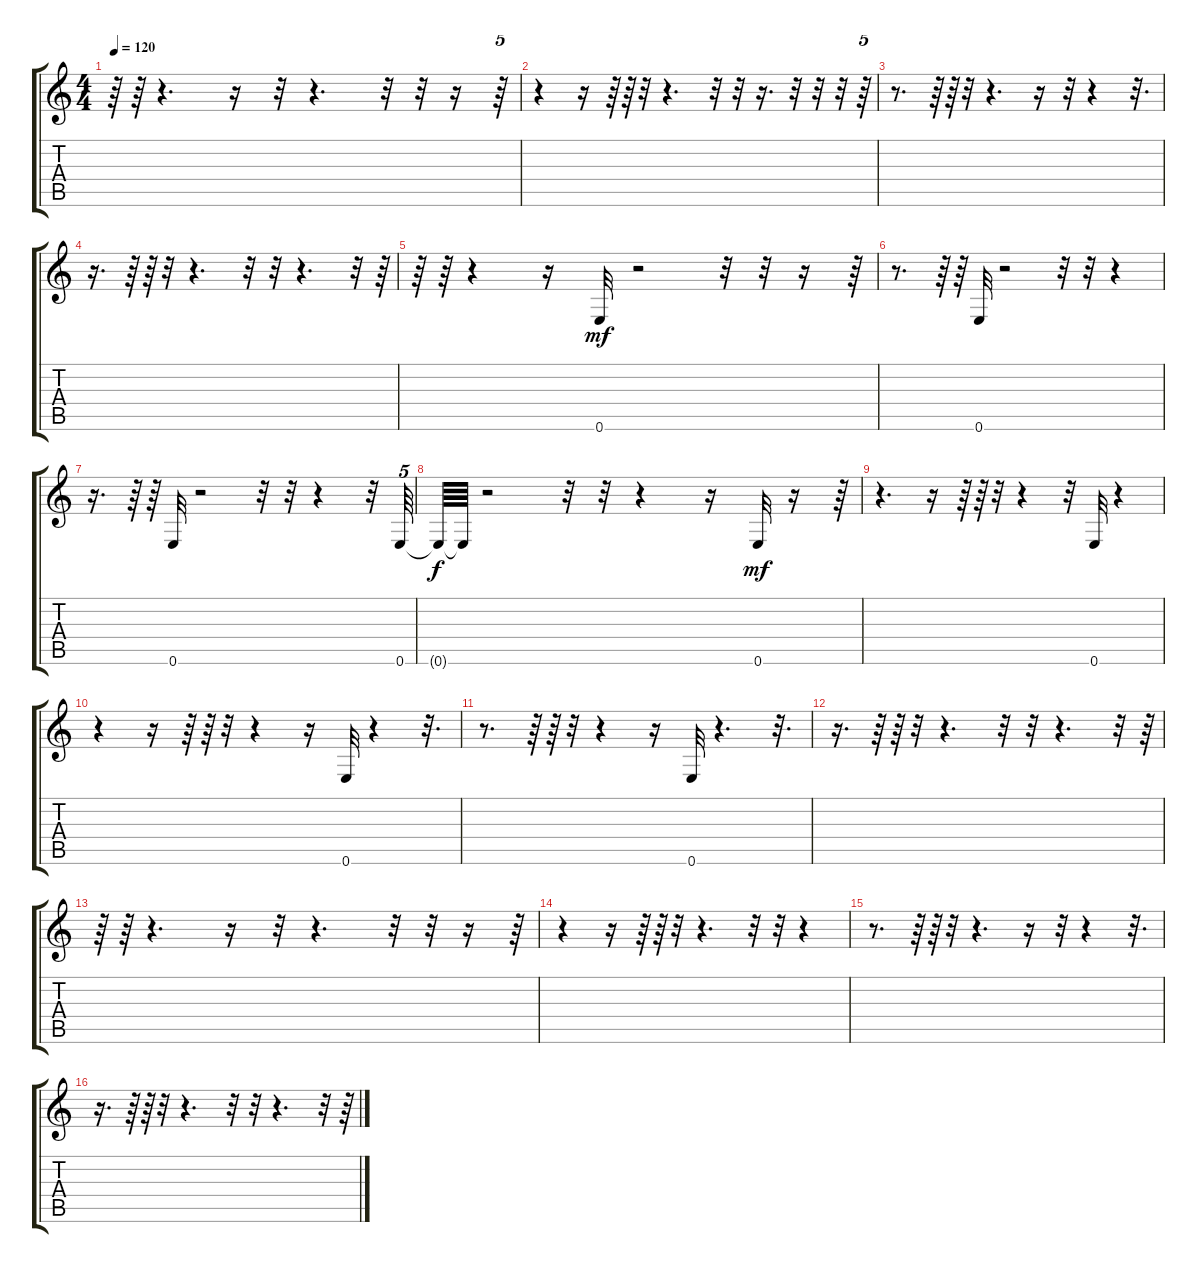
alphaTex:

\track "" {instrument acousticguitarnylon}
\staff {score tabs}
\tuning (E4 B3 G3 D3 A2 E2) {hide}
\ts (4 4)
\tempo 120
\clef g2
\ks c
r.64{dy mf} r.64 r.4{d} r.16 r.32 r.4{d} r.32 r.32 r.16 r.64{tu (5 4)} |
r.4 r.16 r.64 r.64 r.32 r.4{d} r.32 r.32 r.16{d} r.32 r.32 r.32 r.64{tu (5 4)} |
r.8{d} r.64 r.64 r.32 r.4{d} r.16 r.32 r.4 r.32{d} |
r.16{d} r.64 r.64 r.32 r.4{d} r.32 r.32 r.4{d} r.32 r.64{tu (5 4)} |
r.64 r.64 r.4 r.16 0.6.32 r.2 r.32 r.32 r.16 r.64{tu (5 4)} |
r.8{d} r.64 r.64 0.6.32 r.2 r.32 r.32 r.4{tu (5 4)} |
r.16{d} r.64 r.64 0.6.32 r.2 r.32 r.32 r.4 r.32 0.6.64{tu (5 4)} |
0.6{t}.64{dy f} 0.6{t}.64 r.2 r.32 r.32 r.4 r.16 0.6.32{dy mf} r.16 r.64{tu (5 4)} |
r.4{d} r.16 r.64 r.64 r.32 r.4 r.32 0.6.32 r.4{tu (5 4)} |
r.4 r.16 r.64 r.64 r.32 r.4 r.16 0.6.32 r.4 r.32{d} |
r.8{d} r.64 r.64 r.32 r.4 r.16 0.6.32 r.4{d} r.32{d} |
r.16{d} r.64 r.64 r.32 r.4{d} r.32 r.32 r.4{d} r.32 r.64{tu (5 4)} |
r.64 r.64 r.4{d} r.16 r.32 r.4{d} r.32 r.32 r.16 r.64{tu (5 4)} |
r.4 r.16 r.64 r.64 r.32 r.4{d} r.32 r.32 r.4{tu (5 4)} |
r.8{d} r.64 r.64 r.32 r.4{d} r.16 r.32 r.4 r.32{d} |
r.16{d} r.64 r.64 r.32 r.4{d} r.32 r.32 r.4{d} r.32 r.64{tu (5 4)}
